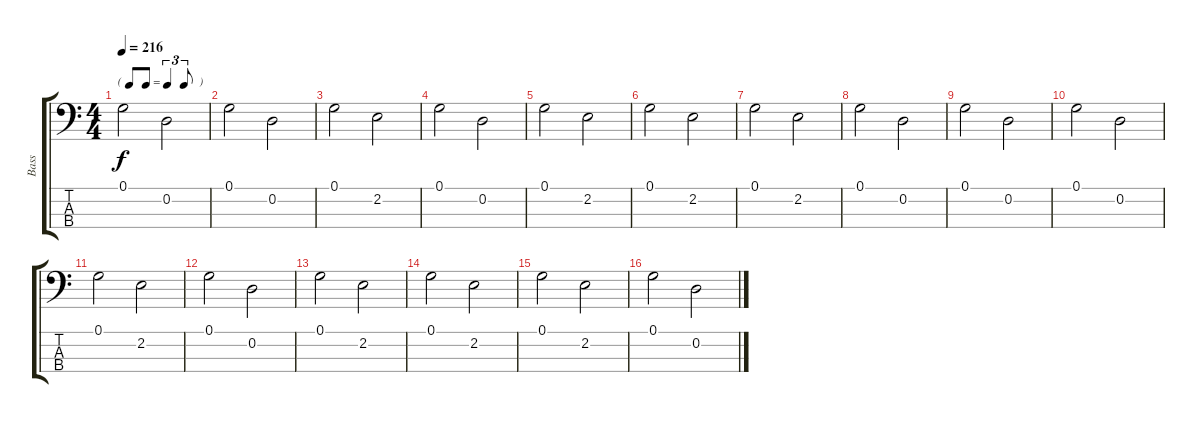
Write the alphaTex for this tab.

\track ("Bass" "Bass") {instrument electricbassfinger}
\staff {score tabs}
\tuning (G2 D2 A1 E1) {hide}
\ts (4 4)
\tf triplet8th
\tempo 216
\clef f4
\ks c
0.1.2{dy f} 0.2.2 |
0.1.2 0.2.2 |
0.1.2 2.2.2 |
0.1.2 0.2.2 |
0.1.2 2.2.2 |
0.1.2 2.2.2 |
0.1.2 2.2.2 |
0.1.2 0.2.2 |
0.1.2 0.2.2 |
0.1.2 0.2.2 |
0.1.2 2.2.2 |
0.1.2 0.2.2 |
0.1.2 2.2.2 |
0.1.2 2.2.2 |
0.1.2 2.2.2 |
0.1.2 0.2.2
